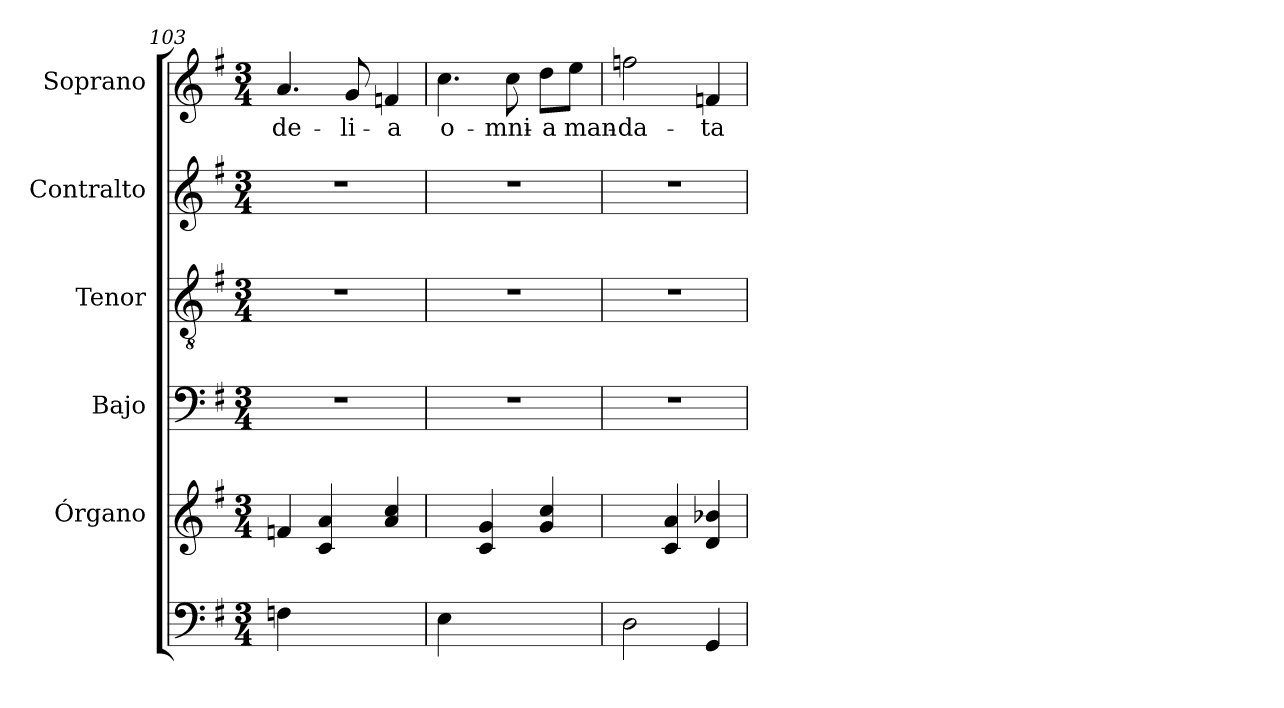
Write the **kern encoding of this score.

**kern	**kern	**kern	**kern	**kern	**kern	**text
*part6	*part5	*part4	*part3	*part2	*part1	*part1
*staff6	*staff5	*staff4	*staff3	*staff2	*staff1	*staff1
*	*I"Órgano	*I"Bajo	*I"Tenor	*I"Contralto	*I"Soprano	*
*clefF4	*clefG2	*clefF4	*clefGv2	*clefG2	*clefG2	*
*k[f#]	*k[f#]	*k[f#]	*k[f#]	*k[f#]	*k[f#]	*
*G:	*G:	*G:	*G:	*G:	*G:	*
*M3/4	*M3/4	*M3/4	*M3/4	*M3/4	*M3/4	*
=103	=103	=103	=103	=103	=103	=103
!	!	!	!	!	!	!LO:LY:b
4F\	4fn/	2.r	2.r	2.r	4.a/	-de-
2ryy	4c/ 4a/	.	.	.	.	.
!	!	!	!	!	!	!LO:LY:b
.	.	.	.	.	8g/	-li-
!	!	!	!	!	!	!LO:LY:b
.	4a/ 4cc/	.	.	.	4fn/	-a
!!LO:LB:g=z
=104	=104	=104	=104	=104	=104	=104
!	!	!	!	!	!	!LO:LY:b
4E\	4ryy	2.r	2.r	2.r	4.cc\	o-
2ryy	4c/ 4g/	.	.	.	.	.
!	!	!	!	!	!	!LO:LY:b
.	.	.	.	.	8cc\	-mni-
!	!	!	!	!	!	!LO:LY:b
.	4g/ 4cc/	.	.	.	8dd\L	-a
!	!	!	!	!	!	!LO:LY:b
.	.	.	.	.	8ee\J	man-
!!LO:LB:g=z
=105	=105	=105	=105	=105	=105	=105
!	!	!	!	!	!	!LO:LY:b
2D\	4ryy	2.r	2.r	2.r	2ffn\	-da-
.	4c/ 4a/	.	.	.	.	.
!	!	!	!	!	!	!LO:LY:b
4GG/	4d/ 4b-X/	.	.	.	4fn/	-ta
=	=	=	=	=	=	=
*-	*-	*-	*-	*-	*-	*-
